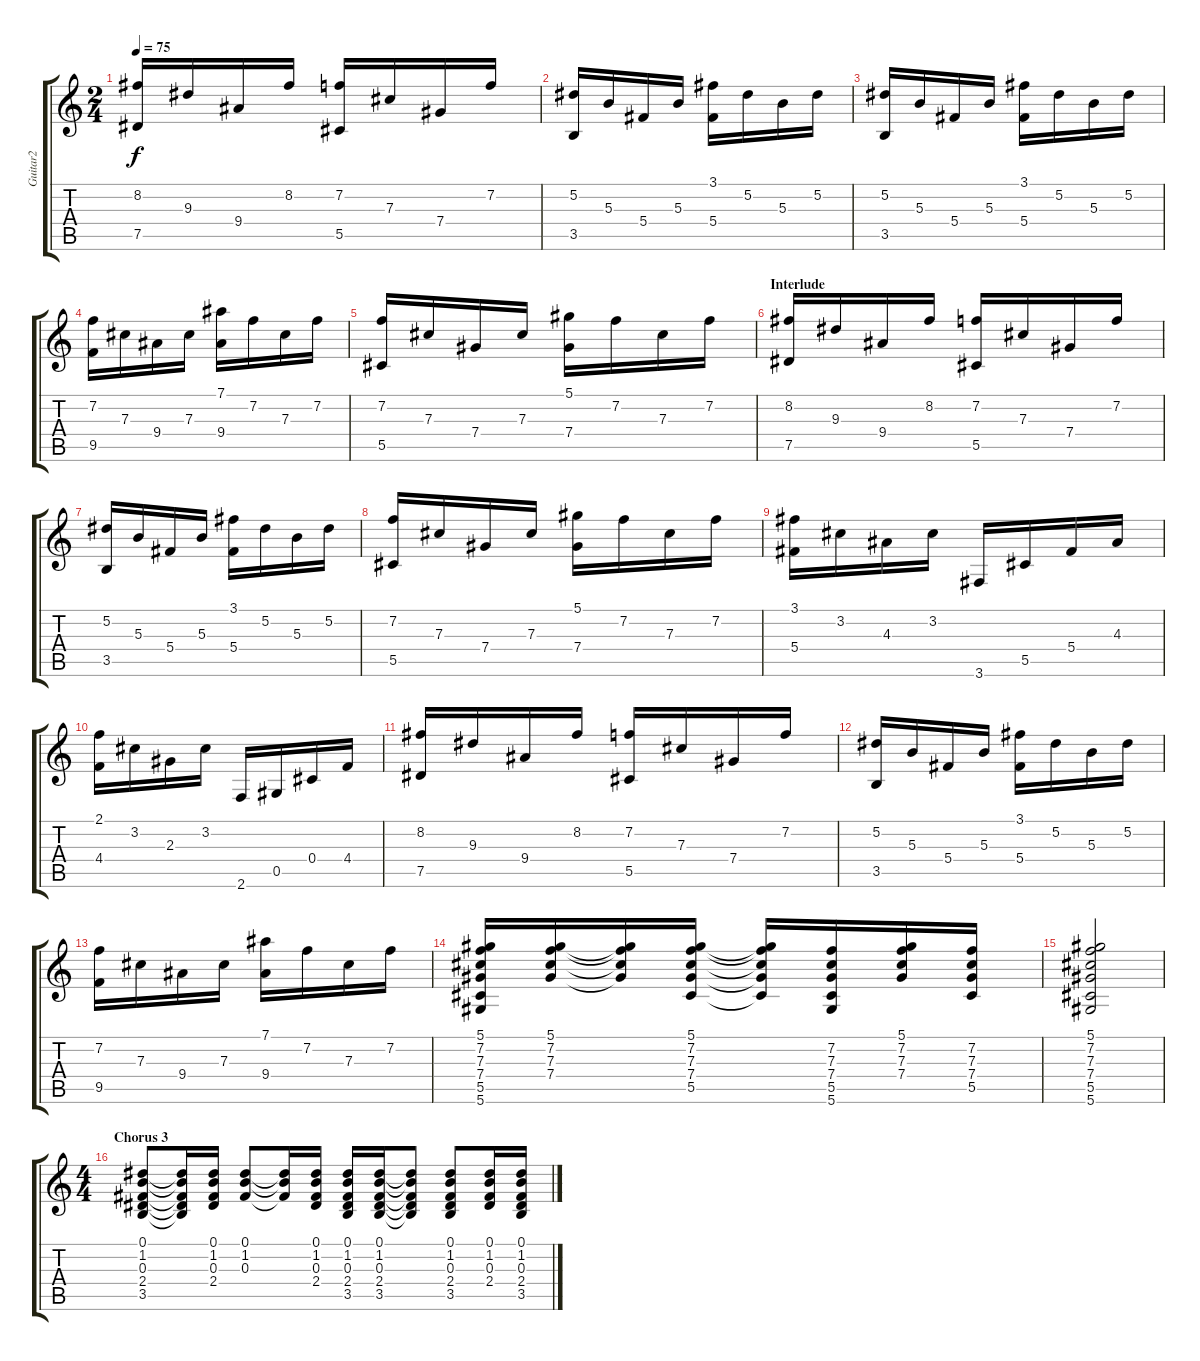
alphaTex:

\track ("Guitar2" "Guitar2") {instrument acousticguitarsteel}
\staff {score tabs}
\tuning (Eb4 Bb3 Gb3 Db3 Ab2 Eb2) {hide}
\ts (2 4)
\tempo 75
\clef g2
\ks c
(8.2 7.5).16{dy f} 9.3.16 9.4.16 8.2.16 (7.2 5.5).16 7.3.16 7.4.16 7.2.16 |
(5.2 3.5).16 5.3.16 5.4.16 5.3.16 (3.1 5.4).16 5.2.16 5.3.16 5.2.16 |
(5.2 3.5).16 5.3.16 5.4.16 5.3.16 (3.1 5.4).16 5.2.16 5.3.16 5.2.16 |
(7.2 9.5).16 7.3.16 9.4.16 7.3.16 (7.1 9.4).16 7.2.16 7.3.16 7.2.16 |
(7.2 5.5).16 7.3.16 7.4.16 7.3.16 (5.1 7.4).16 7.2.16 7.3.16 7.2.16 |
\section ("" "Interlude")
(8.2 7.5).16 9.3.16 9.4.16 8.2.16 (7.2 5.5).16 7.3.16 7.4.16 7.2.16 |
(5.2 3.5).16 5.3.16 5.4.16 5.3.16 (3.1 5.4).16 5.2.16 5.3.16 5.2.16 |
(7.2 5.5).16 7.3.16 7.4.16 7.3.16 (5.1 7.4).16 7.2.16 7.3.16 7.2.16 |
(3.1 5.4).16 3.2.16 4.3.16 3.2.16 3.6.16 5.5.16 5.4.16 4.3.16 |
(2.1 4.4).16 3.2.16 2.3.16 3.2.16 2.6.16 0.5.16 0.4.16 4.4.16 |
(8.2 7.5).16 9.3.16 9.4.16 8.2.16 (7.2 5.5).16 7.3.16 7.4.16 7.2.16 |
(5.2 3.5).16 5.3.16 5.4.16 5.3.16 (3.1 5.4).16 5.2.16 5.3.16 5.2.16 |
(7.2 9.5).16 7.3.16 9.4.16 7.3.16 (7.1 9.4).16 7.2.16 7.3.16 7.2.16 |
(5.1 7.2 7.3 7.4 5.5 5.6).16 (5.1 7.2 7.3 7.4).16 (5.1{t} 7.2{t} 7.3{t} 7.4{t}).16 (5.1 7.2 7.3 7.4 5.5).16 (5.1{t} 7.2{t} 7.3{t} 7.4{t} 5.5{t}).16 (7.2 7.3 7.4 5.5 5.6).16 (5.1 7.2 7.3 7.4).16 (7.2 7.3 7.4 5.5).16 |
(5.1 7.2 7.3 7.4 5.5 5.6).2 |
\ts (4 4)
\section ("" "Chorus 3")
(0.1 1.2 0.3 2.4 3.5).8 (0.1{t} 1.2{t} 0.3{t} 2.4{t} 3.5{t}).16 (0.1 1.2 0.3 2.4).16 (0.1 1.2 0.3).8 (0.1{t} 1.2{t} 0.3{t}).16 (0.1 1.2 0.3 2.4).16 (0.1 1.2 0.3 2.4 3.5).16 (0.1 1.2 0.3 2.4 3.5).16 (0.1{t} 1.2{t} 0.3{t} 2.4{t} 3.5{t}).8 (0.1 1.2 0.3 2.4 3.5).8 (0.1 1.2 0.3 2.4).16 (0.1 1.2 0.3 2.4 3.5).16
